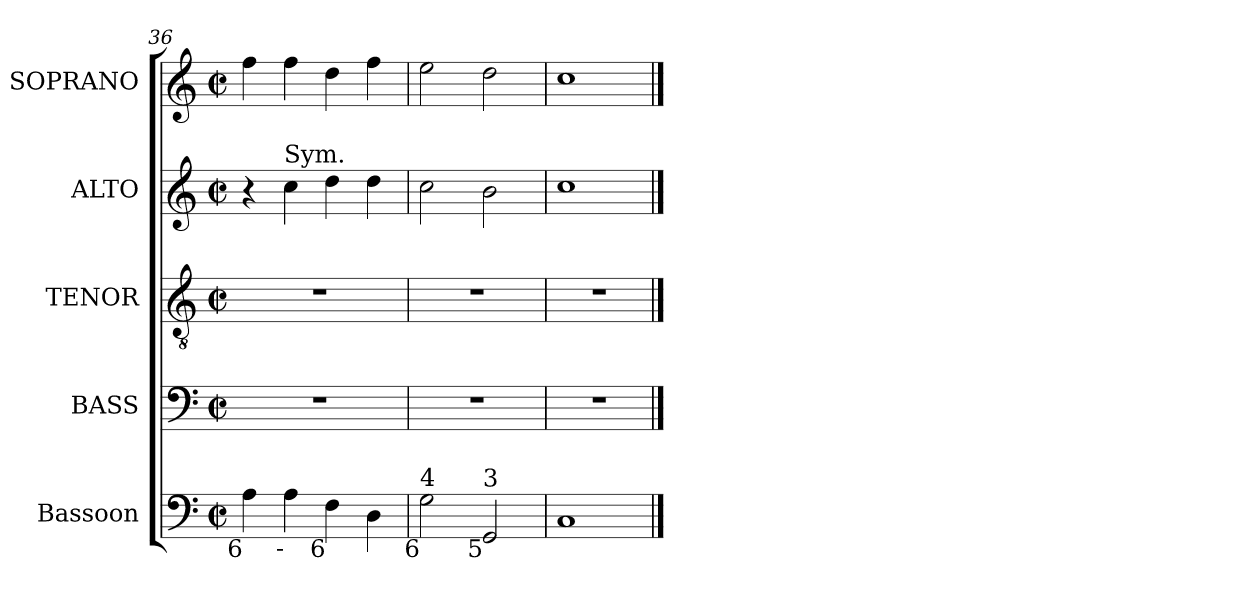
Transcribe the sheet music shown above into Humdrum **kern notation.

**kern	**kern	**kern	**kern	**kern
*part5	*part4	*part3	*part2	*part1
*staff5	*staff4	*staff3	*staff2	*staff1
*I"Bassoon	*I"BASS	*I"TENOR	*I"ALTO	*I"SOPRANO
*I'Bsn.	*I'B.	*I'T.	*I'A.	*I'S.
*clefF4	*clefF4	*clefGv2	*clefG2	*clefG2
*	*	*ITrd7c12	*	*
*k[]	*k[]	*k[]	*k[]	*k[]
*C:	*C:	*C:	*C:	*C:
*M2/2	*M2/2	*M2/2	*M2/2	*M2/2
*met(c|)	*met(c|)	*met(c|)	*met(c|)	*met(c|)
=36	=36	=36	=36	=36
!LO:TX:b:rj:t=6	!	!	!	!
4Ai\	1r	1r	4r	4ffi\
!	!	!	!LO:TX:a:t=Sym.	!
!LO:TX:b:rj:t=-	!	!	!	!
4Ai\	.	.	4cci\	4ffi\
!LO:TX:b:rj:t=6	!	!	!	!
4Fi\	.	.	4ddi\	4ddi\
4Di\	.	.	4ddi\	4ffi\
=37	=37	=37	=37	=37
!LO:TX:b:rj:t=6	!	!	!	!
!LO:TX:t=4	!	!	!	!
2Gi\	1r	1r	2cci\	2eei\
!LO:TX:b:rj:t=5	!	!	!	!
!LO:TX:t=3	!	!	!	!
2GGi/	.	.	2bi\	2ddi\
=38	=38	=38	=38	=38
1Ci	1r	1r	1cci	1cci
==	==	==	==	==
*-	*-	*-	*-	*-
